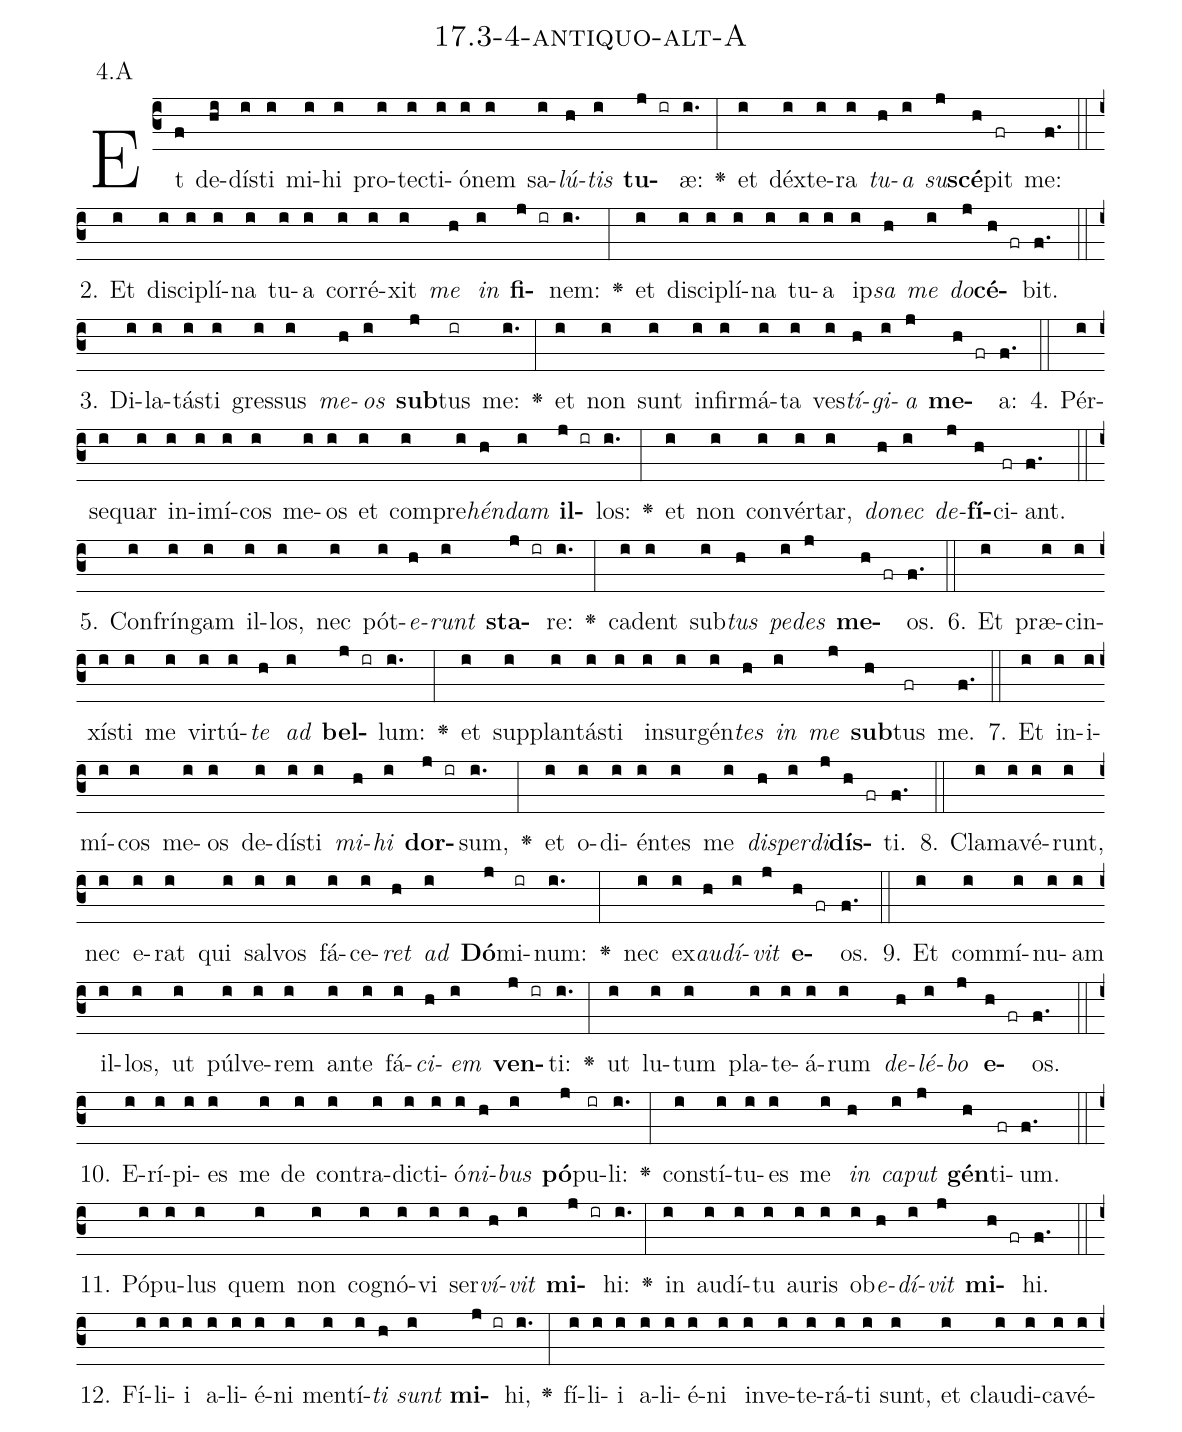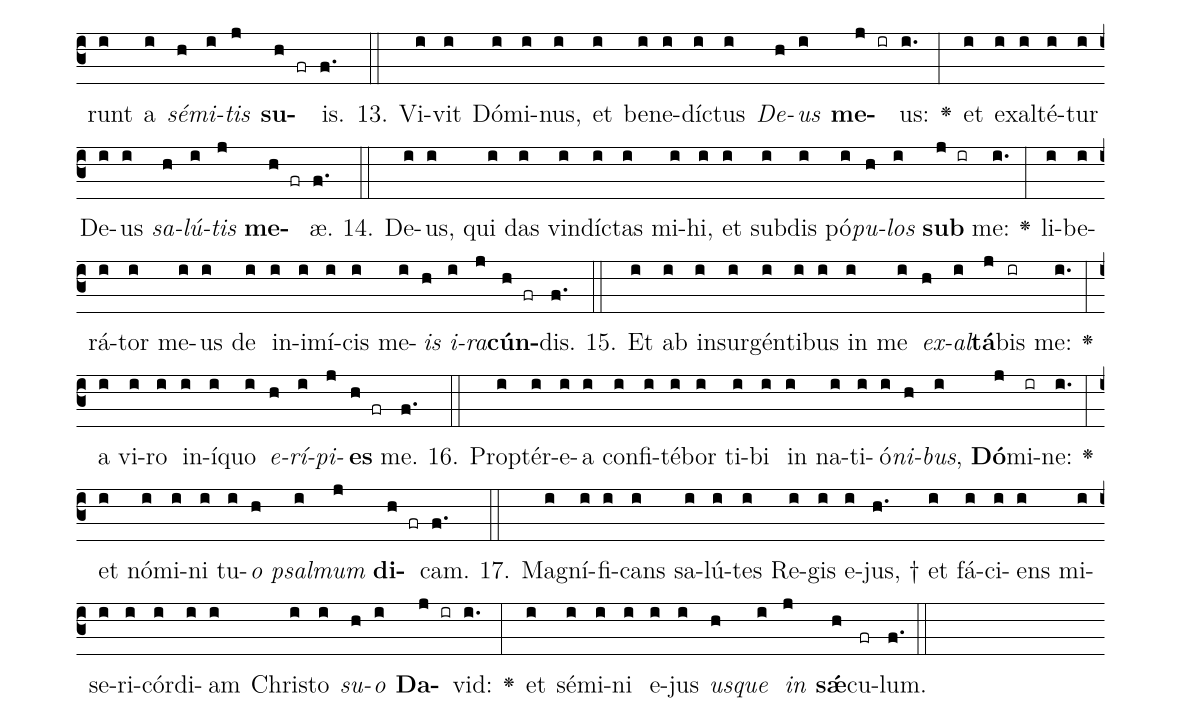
name: 17.3-4-antiquo-alt-A;
annotation: 4.A;
%%
(c3)Et(f) de(hi)dís(i)ti(i) mi(i)hi(i) pro(i)tec(i)ti(i)ó(i)nem(i) sa(i)<i>lú</i>(h)<i>tis</i>(i) <b>tu</b>(j ir)æ:(i.) <v>\greheightstar</v>(:) et(i) déx(i)te(i)ra(i) <i>tu</i>(h)<i>a</i>(i) <i>su</i>(j)<b>scé</b>(h)pit(fr) me:(f.) (::)
2. Et(i) di(i)sci(i)plí(i)na(i) tu(i)a(i) cor(i)ré(i)xit(i) <i>me</i>(h) <i>in</i>(i) <b>fi</b>(j ir)nem:(i.) <v>\greheightstar</v>(:) et(i) di(i)sci(i)plí(i)na(i) tu(i)a(i) ip(i)<i>sa</i>(h) <i>me</i>(i) <i>do</i>(j)<b>cé</b>(h fr)bit.(f.) (::)
3. Di(i)la(i)tás(i)ti(i) gres(i)sus(i) <i>me</i>(h)<i>os</i>(i) <b>sub</b>(j)tus(ir) me:(i.) <v>\greheightstar</v>(:) et(i) non(i) sunt(i) in(i)fir(i)má(i)ta(i) ves(i)<i>tí</i>(h)<i>gi</i>(i)<i>a</i>(j) <b>me</b>(h fr)a:(f.) (::)
4. Pér(i)se(i)quar(i) in(i)i(i)mí(i)cos(i) me(i)os(i) et(i) com(i)pre(i)<i>hén</i>(h)<i>dam</i>(i) <b>il</b>(j ir)los:(i.) <v>\greheightstar</v>(:) et(i) non(i) con(i)vér(i)tar,(i) <i>do</i>(h)<i>nec</i>(i) <i>de</i>(j)<b>fí</b>(h)ci(fr)ant.(f.) (::)
5. Con(i)frín(i)gam(i) il(i)los,(i) nec(i) pót(i)<i>e</i>(h)<i>runt</i>(i) <b>sta</b>(j ir)re:(i.) <v>\greheightstar</v>(:) ca(i)dent(i) sub(i)<i>tus</i>(h) <i>pe</i>(i)<i>des</i>(j) <b>me</b>(h fr)os.(f.) (::)
6. Et(i) præ(i)cin(i)xís(i)ti(i) me(i) vir(i)tú(i)<i>te</i>(h) <i>ad</i>(i) <b>bel</b>(j ir)lum:(i.) <v>\greheightstar</v>(:) et(i) sup(i)plan(i)tás(i)ti(i) in(i)sur(i)gén(i)<i>tes</i>(h) <i>in</i>(i) <i>me</i>(j) <b>sub</b>(h)tus(fr) me.(f.) (::)
7. Et(i) in(i)i(i)mí(i)cos(i) me(i)os(i) de(i)dís(i)ti(i) <i>mi</i>(h)<i>hi</i>(i) <b>dor</b>(j ir)sum,(i.) <v>\greheightstar</v>(:) et(i) o(i)di(i)én(i)tes(i) me(i) <i>dis</i>(h)<i>per</i>(i)<i>di</i>(j)<b>dís</b>(h fr)ti.(f.) (::)
8. Cla(i)ma(i)vé(i)runt,(i) nec(i) e(i)rat(i) qui(i) sal(i)vos(i) fá(i)ce(i)<i>ret</i>(h) <i>ad</i>(i) <b>Dó</b>(j)mi(ir)num:(i.) <v>\greheightstar</v>(:) nec(i) ex(i)<i>au</i>(h)<i>dí</i>(i)<i>vit</i>(j) <b>e</b>(h fr)os.(f.) (::)
9. Et(i) com(i)mí(i)nu(i)am(i) il(i)los,(i) ut(i) púl(i)ve(i)rem(i) an(i)te(i) fá(i)<i>ci</i>(h)<i>em</i>(i) <b>ven</b>(j ir)ti:(i.) <v>\greheightstar</v>(:) ut(i) lu(i)tum(i) pla(i)te(i)á(i)rum(i) <i>de</i>(h)<i>lé</i>(i)<i>bo</i>(j) <b>e</b>(h fr)os.(f.) (::)
10. E(i)rí(i)pi(i)es(i) me(i) de(i) con(i)tra(i)dic(i)ti(i)ó(i)<i>ni</i>(h)<i>bus</i>(i) <b>pó</b>(j)pu(ir)li:(i.) <v>\greheightstar</v>(:) con(i)stí(i)tu(i)es(i) me(i) <i>in</i>(h) <i>ca</i>(i)<i>put</i>(j) <b>gén</b>(h)ti(fr)um.(f.) (::)
11. Pó(i)pu(i)lus(i) quem(i) non(i) co(i)gnó(i)vi(i) ser(i)<i>ví</i>(h)<i>vit</i>(i) <b>mi</b>(j ir)hi:(i.) <v>\greheightstar</v>(:) in(i) au(i)dí(i)tu(i) au(i)ris(i) ob(i)<i>e</i>(h)<i>dí</i>(i)<i>vit</i>(j) <b>mi</b>(h fr)hi.(f.) (::)
12. Fí(i)li(i)i(i) a(i)li(i)é(i)ni(i) men(i)tí(i)<i>ti</i>(h) <i>sunt</i>(i) <b>mi</b>(j ir)hi,(i.) <v>\greheightstar</v>(:) fí(i)li(i)i(i) a(i)li(i)é(i)ni(i) in(i)ve(i)te(i)rá(i)ti(i) sunt,(i) et(i) clau(i)di(i)ca(i)vé(i)runt(i) a(i) <i>sé</i>(h)<i>mi</i>(i)<i>tis</i>(j) <b>su</b>(h fr)is.(f.) (::)
13. Vi(i)vit(i) Dó(i)mi(i)nus,(i) et(i) be(i)ne(i)díc(i)tus(i) <i>De</i>(h)<i>us</i>(i) <b>me</b>(j ir)us:(i.) <v>\greheightstar</v>(:) et(i) ex(i)al(i)té(i)tur(i) De(i)us(i) <i>sa</i>(h)<i>lú</i>(i)<i>tis</i>(j) <b>me</b>(h fr)æ.(f.) (::)
14. De(i)us,(i) qui(i) das(i) vin(i)díc(i)tas(i) mi(i)hi,(i) et(i) sub(i)dis(i) pó(i)<i>pu</i>(h)<i>los</i>(i) <b>sub</b>(j ir) me:(i.) <v>\greheightstar</v>(:) li(i)be(i)rá(i)tor(i) me(i)us(i) de(i) in(i)i(i)mí(i)cis(i) me(i)<i>is</i>(h) <i>i</i>(i)<i>ra</i>(j)<b>cún</b>(h fr)dis.(f.) (::)
15. Et(i) ab(i) in(i)sur(i)gén(i)ti(i)bus(i) in(i) me(i) <i>ex</i>(h)<i>al</i>(i)<b>tá</b>(j)bis(ir) me:(i.) <v>\greheightstar</v>(:) a(i) vi(i)ro(i) in(i)í(i)quo(i) <i>e</i>(h)<i>rí</i>(i)<i>pi</i>(j)<b>es</b>(h fr) me.(f.) (::)
16. Prop(i)tér(i)e(i)a(i) con(i)fi(i)té(i)bor(i) ti(i)bi(i) in(i) na(i)ti(i)ó(i)<i>ni</i>(h)<i>bus</i>,(i) <b>Dó</b>(j)mi(ir)ne:(i.) <v>\greheightstar</v>(:) et(i) nó(i)mi(i)ni(i) tu(i)<i>o</i>(h) <i>psal</i>(i)<i>mum</i>(j) <b>di</b>(h fr)cam.(f.) (::)
17. Ma(i)gní(i)fi(i)cans(i) sa(i)lú(i)tes(i) Re(i)gis(i) e(i)jus, †(h.) et(i) fá(i)ci(i)ens(i) mi(i)se(i)ri(i)cór(i)di(i)am(i) Chris(i)to(i) <i>su</i>(h)<i>o</i>(i) <b>Da</b>(j ir)vid:(i.) <v>\greheightstar</v>(:) et(i) sé(i)mi(i)ni(i) e(i)jus(i) <i>us</i>(h)<i>que</i>(i) <i>in</i>(j) <b>sǽ</b>(h)cu(fr)lum.(f.) (::)
